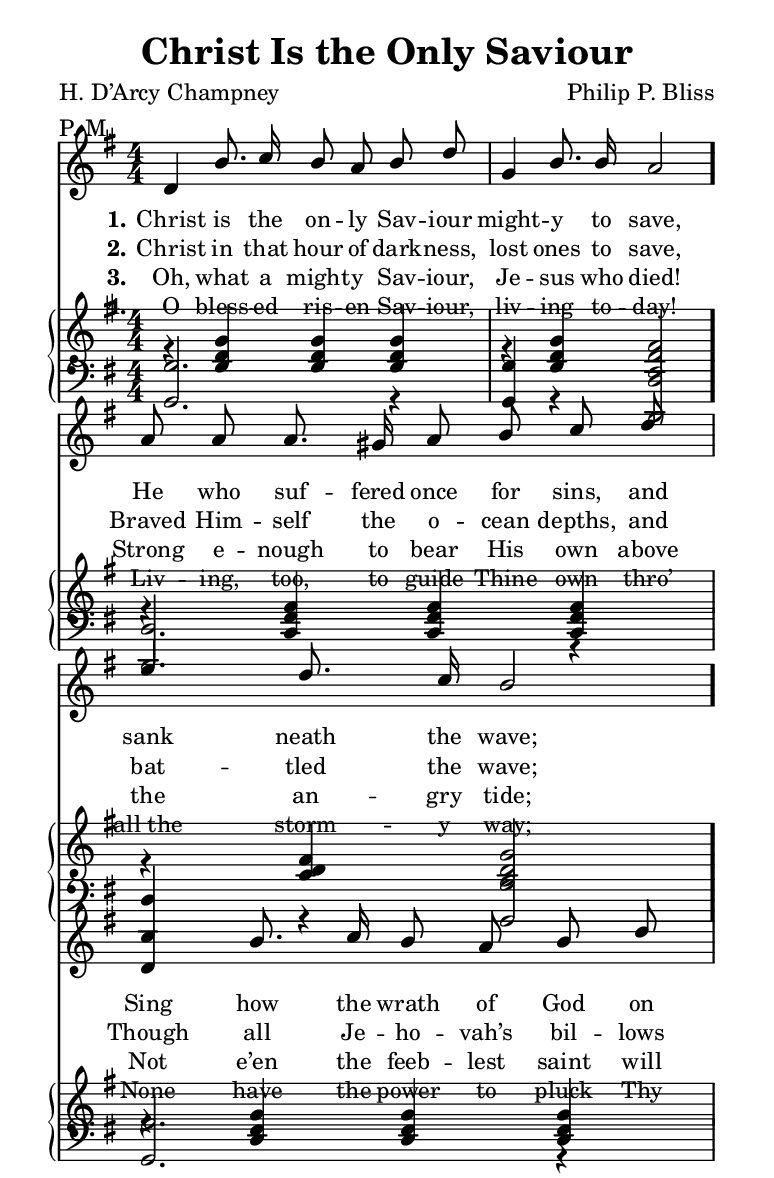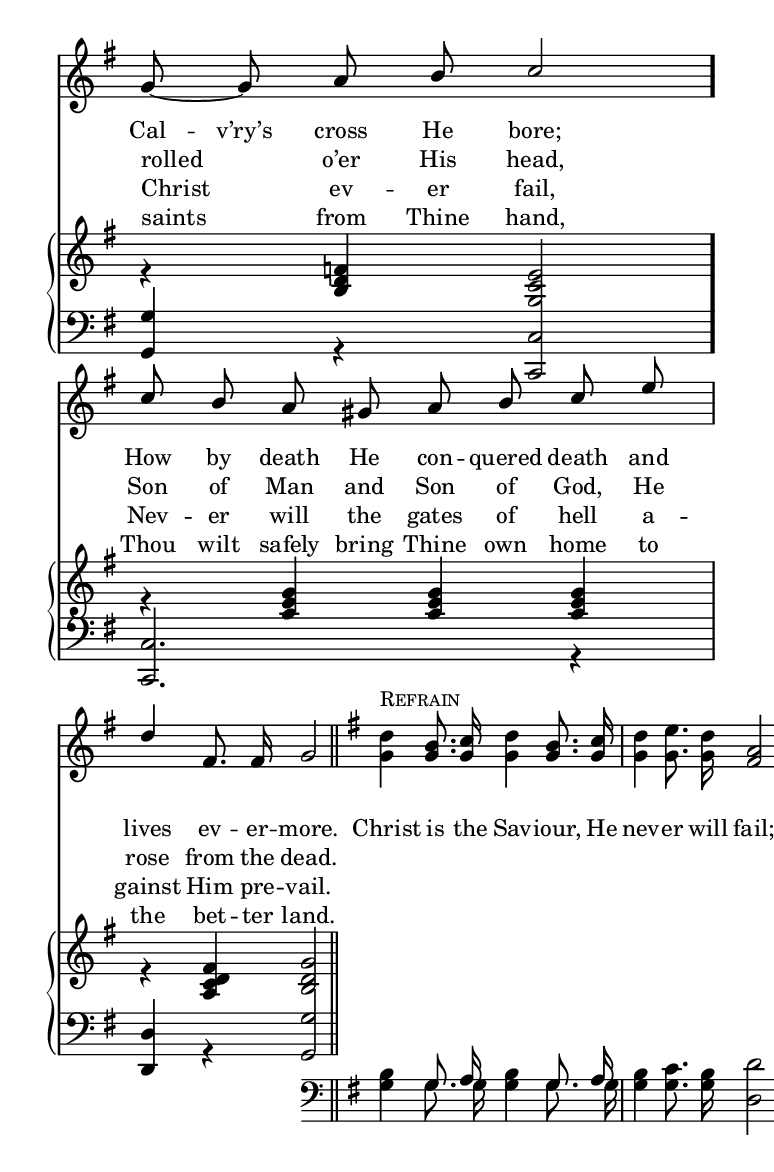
\include "common/global.ily"
\paper {
  \include "common/paper.ily"
  ragged-last-bottom = ##t
  systems-per-page = 4
system-count = 7

}

\header{
  %gospel
  hymnnumber = "65"
  title = "Christ Is the Only Saviour"
  tunename = "The Lifeboat" % see https://hymnary.org/text/light_in_the_darkness_sailor_day_is_at_h
  meter = "P. M."
  poet = "H. D’Arcy Champney" % see https://hymnary.org/person/Champney_HDA1
  composer = "Philip P. Bliss" % see https://hymnary.org/tune/light_in_the_darkness_sailor_bliss
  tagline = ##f
}

% for fermata in MIDI
ta = { \tempo 4=80 }
tb = { \tempo 4=40 }

patternAA = { c4 c8. c16 c8 c8 c8 c8 | c4 c8. c16 c2 }
patternAB = { c4 c8. c16 c8 c8 c8 c8 | c8 _~ c8 c8  c8  c2 }
patternAC = { c4 c8. c16 c4 c8.  c16 | c4 c8. c16 c2 }
patternAD = { c4 c8. c16 c8 c8 c8 c8 | c8 c8 c8 c8 c2 }
patternAE = { c8 c8 c8. c16 c8 c8 c8 c8 | c4 c8. c16 c2 }

patternBA = { c8 c8 c8 c8 c8 c8 c8 c8 | c4 c8. c16 c2 }

global = {
  \include "common/overrides.ily"
  \override Staff.TimeSignature.style = #'numbered
  \time 4/4
  \override Score.MetronomeMark.transparent = ##t % hide all fermata changes too
  \ta
  \key g \major
  \autoBeamOff
}

notesAlto = {
\global
\relative e' {

  \changePitch \patternAC { g g g g g g | g g g fis }
  \changePitch \patternAA { fis a g fis fis fis fis | fis fis fis g }
  \changePitch \patternAD { d g g g g g g | g g fis f e }
  \changePitch \patternBA { e e e e e e e e | fis d d d }

}
}

notesTenor = {
\global
\relative a {

  \changePitch \patternAC { b g a b g a | b c b d }
  \changePitch \patternAA { a fis g a a a a | a d d d }
  \changePitch \patternAD { b d e d d d b | b b d d c }
  \changePitch \patternBA { c c c c c c c c | a c c b }

}
}

notesBass = {
\global
\relative f {

  \changePitch \patternAC { g g g g g g | g g g d }
  \changePitch \patternAA { d d d d d d d | d d d g }
  \changePitch \patternAD { g g g g g g g | g g g g c, }
  \changePitch \patternBA { c c c c c c c c | d d d g, }

}
}

Refrain = \lyricmode {

Christ is the Sav -- iour, He nev -- er will fail; \bar "."
All hope to save one -- self could noth -- ing a -- vail; \bar "."
Man is a to -- tal wreck, can nev -- er reach the shore. \bar "." \eogbreak
All who trust in Je -- sus Christ are saved ev -- er -- more. \bar "."

}

notesSopranoRefrain = {
\global
\relative c' {

  << s^\markup { \small \caps "Refrain" }
  \changePitch \patternAC { d' b c d b c | d e d a  } >>
  \changePitch \patternAA { c a b c c c d | e d c b }
  \changePitch \patternAD { d, b' c b a b d | g, g a b c }
  \changePitch \patternBA { c b a gis a b c e | d fis, fis g }

  \bar "|."

}
}

notesSoprano = {
\global
\relative c' {

  \changePitch \patternAA { d b' c b a b d | g, b b a }
  \changePitch \patternAE { a a a gis a b c d | e d c b } % patternAA in the original, but nonsensical
  \changePitch \patternAB { d, b' c b a b d | g, g a b c } % original does not have tie
  \changePitch \patternBA { c b a gis a b c e | d fis, fis g }

  \bar "||"

}
}

notesRightHand = {
\global
\override Stem.direction = #UP
\relative e' {

r4 < b d g >4 < b d g >4 < b d g >4 | r4 < b d g >4 < a d fis >2
r4 < a d fis >4 < a d fis >4 < a d fis >4 | r4 < c d fis >4 < b d g >2
r4 < b d g >4 < b d g >4 < b d g >4 | r4 < b d f >4 < g c e >2
r4 < c e g >4 < c e g >4 < c e g >4 | r4 < a c d fis >4 < b d g >2

}
}

notesLeftHand = {
\global
\override Stem.direction = #UP
\clef bass
\relative f, {

< g g' >2. r4 | < g g' >4 r4 < d d' >2
< d d' >2. r4 | < d d' >4 r4 < g g' >2
< g g' >2. r4 | < g g' >4 r4 < c, c' >2
< c c' >2. r4 | < d d' >4 r4 < g g' >2

}
}

wordsA = \lyricmode {
\set stanza = "1."

Christ is the on -- ly Sav -- iour might -- y to save, \bar "."
He who suf -- fered once for sins, and sank neath the wave; \bar "."
Sing how the wrath of God on \mon Cal -- v’ry’s \moff cross He bore; \bar "."
How by death He con -- quered death and lives ev -- er -- more. \bar "."

}

wordsB = \lyricmode {
\set stanza = "2."

Christ in that hour of dark -- ness, lost ones to save,
Braved Him -- self the o -- cean depths, and bat -- tled the wave;
Though all Je -- ho -- vah’s bil -- lows rolled o’er His head,
Son of Man and Son of God, He rose from the dead.

}

wordsC = \lyricmode {
\set stanza = "3."

Oh, what a might -- y Sav -- iour, Je -- sus who died!
Strong e -- nough to bear His own above the an -- gry tide; % a -- bove ?
Not e’en the feeb -- lest saint will Christ ev -- er fail,
Nev -- er will the gates of hell a -- gainst Him pre -- vail.

}

wordsD = \lyricmode {
\set stanza = "4."

O bless -- ed ris -- en Sav -- iour, liv -- ing to -- day!
Liv -- ing, too, to guide Thine own thro’ all_the storm -- y way;
None have the power to pluck Thy saints from Thine hand,
Thou wilt safely bring Thine own home to the bet -- ter land.

}

\score {
  \context ChoirStaff {
    <<
      \context Staff = upper <<
        \set Staff.autoBeaming = ##f
        \set ChoirStaff.systemStartDelimiter = #'SystemStartBar
        \context Voice  = sopranos { \voiceOne << \notesSoprano >> }
        \context Lyrics = one   \lyricsto sopranos \wordsA
        \context Lyrics = two   \lyricsto sopranos \wordsB
        \context Lyrics = three \lyricsto sopranos \wordsC
        \context Lyrics = four  \lyricsto sopranos \wordsD
      >>
      \context PianoStaff = men <<
        \set ChoirStaff.printPartCombineTexts = ##f
        \context Voice  = righthand { \voiceTwo << \notesRightHand >> }
        \context Voice  = lefthand { \voiceTwo << \notesLeftHand >> }
      >>
    >>
    \once \omit Staff.TimeSignature
    \once \omit PianoStaff.TimeSignature
    \pageBreak % forced in all variants to work around gapped system issue
    <<
      \context Staff = upper <<
        \once \set Staff.explicitKeySignatureVisibility = #end-of-line-invisible
        \set Staff.autoBeaming = ##f
        \set ChoirStaff.systemStartDelimiter = #'SystemStartBar
        \set ChoirStaff.printPartCombineTexts = ##f
        \partcombine #'(2 . 11) \notesSopranoRefrain \notesAlto
        \context NullVoice = sopranosRefrain { \voiceOne << \notesSopranoRefrain >> }
        \context Lyrics = one   \lyricsto sopranosRefrain \Refrain
      >>
      \context Staff = men <<
        \once \set Staff.explicitKeySignatureVisibility = #end-of-line-invisible
        \set Staff.autoBeaming = ##f
        \clef bass
        \set ChoirStaff.printPartCombineTexts = ##f
        \override Staff.TimeSignature.stencil = ##f
        \partcombine #'(2 . 11) \notesTenor \notesBass
      >>
    >>
  }
  \layout {
    \include "common/layout.ily"
  }
}

\score {
  \new Score {
    \context ChoirStaff <<
      \new Staff = upper <<
        \new Voice  = sopranos { \voiceOne { << \notesSoprano >> << \notesSopranoRefrain >> } }
        \new Voice  = altos { \voiceTwo { \repeat unfold 32 { \skip 4 } << \notesAlto >> } }
      >>
      \new PianoStaff = men <<
        \new Voice  = righthand { \voiceTwo << \notesRightHand >> }
        \new Voice  = lefthand { \voiceTwo << \notesLeftHand >> }
        \new Voice  = tenors { \voiceOne { \repeat unfold 32 { \skip 4 } << \notesTenor >> } }
        \new Voice  = basses { \voiceTwo { \repeat unfold 32 { \skip 4 } << \notesBass >> } }
      >>
    >>
  }
  \midi{
    \include "common/midi.ily"
  }
}




\version "2.19.49"  % necessary for upgrading to future LilyPond versions.

% vi:set et ts=2 sw=2 ai nocindent syntax=lilypond:
